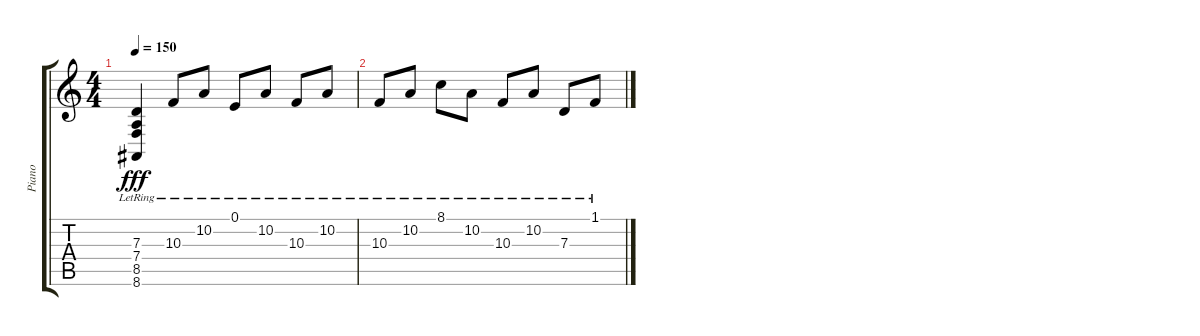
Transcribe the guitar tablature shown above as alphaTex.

\track ("Piano" "Piano") {instrument acousticgrandpiano}
\staff {score tabs}
\tuning (E4 B3 G3 D3 A2 D2) {hide}
\ts (4 4)
\tempo 150
\clef g2
\ks c
(7.3{lr} 7.4{lr} 8.5{lr} 8.6{lr}).4{dy fff} 10.3{lr}.8 10.2{lr}.8 0.1{lr}.8 10.2{lr}.8 10.3{lr}.8 10.2{lr}.8 |
10.3{lr}.8 10.2{lr}.8 8.1{lr}.8 10.2{lr}.8 10.3{lr}.8 10.2{lr}.8 7.3{lr}.8 1.1{lr}.8
